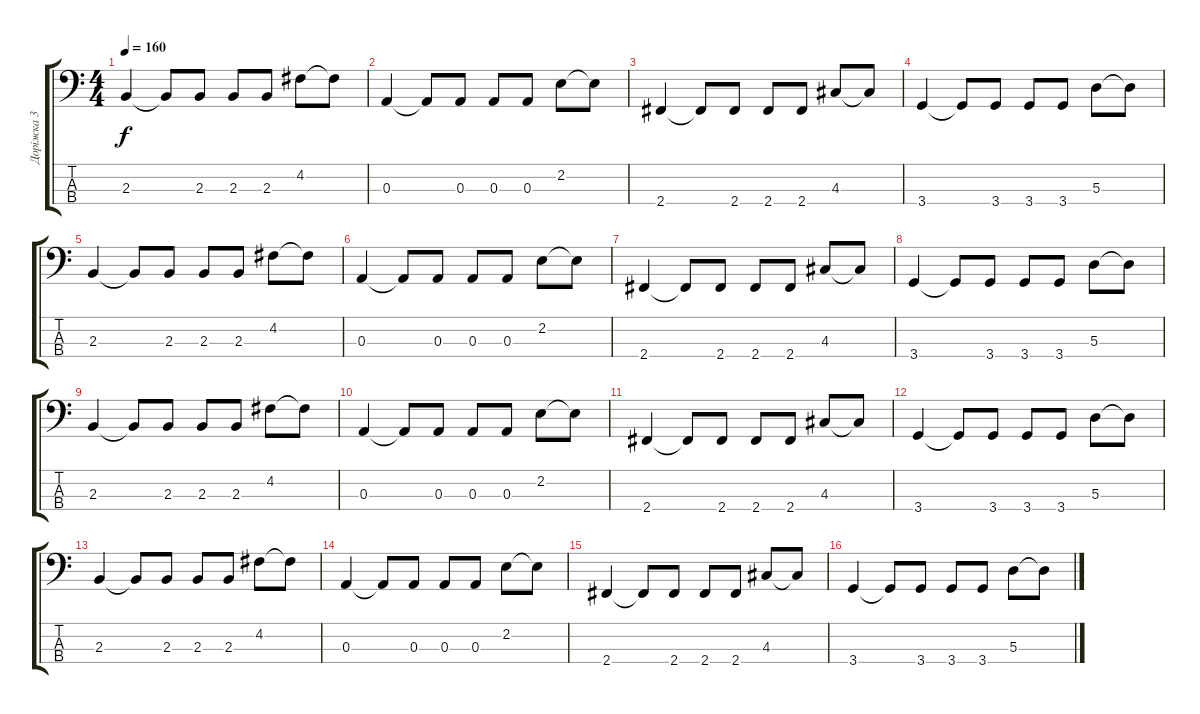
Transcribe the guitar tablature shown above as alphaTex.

\track ("Доріжка 3" "Доріжка 3") {instrument fretlessbass}
\staff {score tabs}
\tuning (G2 D2 A1 E1) {hide}
\ts (4 4)
\tempo 160
\clef f4
\ks c
2.3.4{dy f} 2.3{t}.8 2.3.8 2.3.8 2.3.8 4.2.8 4.2{t}.8 |
0.3.4 0.3{t}.8 0.3.8 0.3.8 0.3.8 2.2.8 2.2{t}.8 |
2.4.4 2.4{t}.8 2.4.8 2.4.8 2.4.8 4.3.8 4.3{t}.8 |
3.4.4 3.4{t}.8 3.4.8 3.4.8 3.4.8 5.3.8 5.3{t}.8 |
2.3.4 2.3{t}.8 2.3.8 2.3.8 2.3.8 4.2.8 4.2{t}.8 |
0.3.4 0.3{t}.8 0.3.8 0.3.8 0.3.8 2.2.8 2.2{t}.8 |
2.4.4 2.4{t}.8 2.4.8 2.4.8 2.4.8 4.3.8 4.3{t}.8 |
3.4.4 3.4{t}.8 3.4.8 3.4.8 3.4.8 5.3.8 5.3{t}.8 |
2.3.4 2.3{t}.8 2.3.8 2.3.8 2.3.8 4.2.8 4.2{t}.8 |
0.3.4 0.3{t}.8 0.3.8 0.3.8 0.3.8 2.2.8 2.2{t}.8 |
2.4.4 2.4{t}.8 2.4.8 2.4.8 2.4.8 4.3.8 4.3{t}.8 |
3.4.4 3.4{t}.8 3.4.8 3.4.8 3.4.8 5.3.8 5.3{t}.8 |
2.3.4 2.3{t}.8 2.3.8 2.3.8 2.3.8 4.2.8 4.2{t}.8 |
0.3.4 0.3{t}.8 0.3.8 0.3.8 0.3.8 2.2.8 2.2{t}.8 |
2.4.4 2.4{t}.8 2.4.8 2.4.8 2.4.8 4.3.8 4.3{t}.8 |
3.4.4 3.4{t}.8 3.4.8 3.4.8 3.4.8 5.3.8 5.3{t}.8
